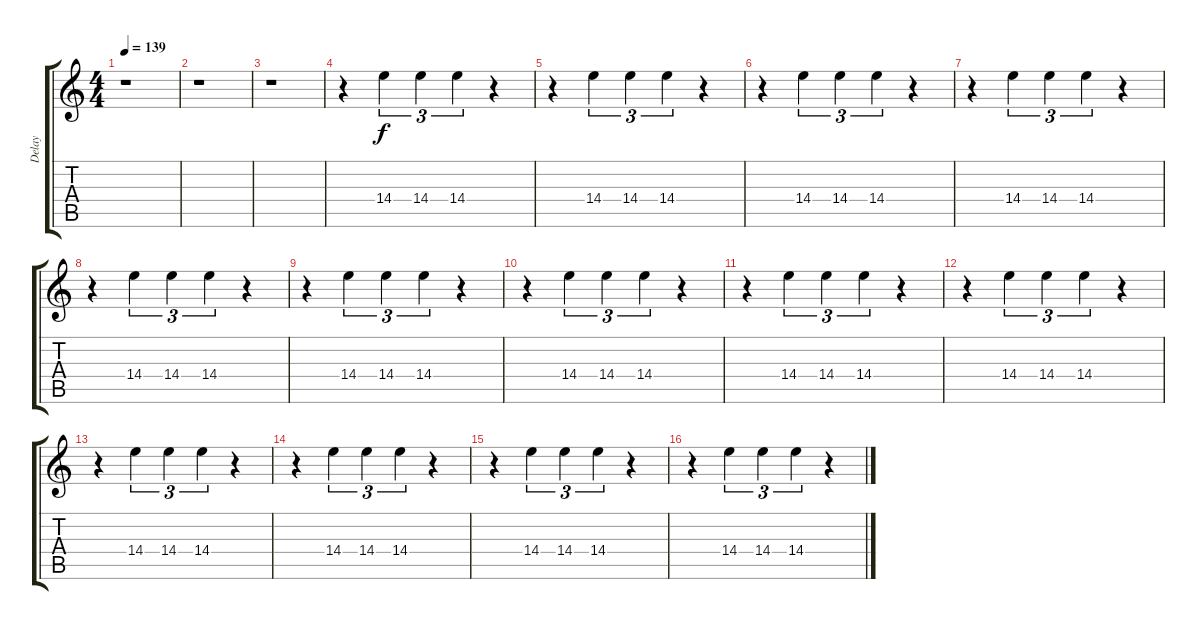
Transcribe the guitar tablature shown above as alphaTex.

\track ("Delay" "Delay") {instrument distortionguitar}
\staff {score tabs}
\tuning (E4 B3 G3 D3 A2 E2) {hide}
\ts (4 4)
\tempo 139
\clef g2
\ks c
r.1{dy f} |
r.1 |
r.1{volume 13} |
r.4 14.4.4{tu (3 2) volume 9} 14.4.4{tu (3 2)} 14.4.4{tu (3 2)} r.4{volume 13} |
r.4 14.4.4{tu (3 2) volume 9} 14.4.4{tu (3 2)} 14.4.4{tu (3 2)} r.4{volume 13} |
r.4 14.4.4{tu (3 2) volume 9} 14.4.4{tu (3 2)} 14.4.4{tu (3 2)} r.4{volume 13} |
r.4 14.4.4{tu (3 2) volume 9} 14.4.4{tu (3 2)} 14.4.4{tu (3 2)} r.4{volume 13} |
r.4 14.4.4{tu (3 2) volume 9} 14.4.4{tu (3 2)} 14.4.4{tu (3 2)} r.4{volume 13} |
r.4 14.4.4{tu (3 2) volume 9} 14.4.4{tu (3 2)} 14.4.4{tu (3 2)} r.4{volume 13} |
r.4 14.4.4{tu (3 2) volume 9} 14.4.4{tu (3 2)} 14.4.4{tu (3 2)} r.4{volume 13} |
r.4 14.4.4{tu (3 2) volume 9} 14.4.4{tu (3 2)} 14.4.4{tu (3 2)} r.4{volume 13} |
r.4 14.4.4{tu (3 2) volume 9} 14.4.4{tu (3 2)} 14.4.4{tu (3 2)} r.4{volume 13} |
r.4 14.4.4{tu (3 2) volume 9} 14.4.4{tu (3 2)} 14.4.4{tu (3 2)} r.4{volume 13} |
r.4 14.4.4{tu (3 2) volume 9} 14.4.4{tu (3 2)} 14.4.4{tu (3 2)} r.4{volume 13} |
r.4 14.4.4{tu (3 2) volume 9} 14.4.4{tu (3 2)} 14.4.4{tu (3 2)} r.4{volume 13} |
r.4 14.4.4{tu (3 2) volume 9} 14.4.4{tu (3 2)} 14.4.4{tu (3 2)} r.4{volume 13}
